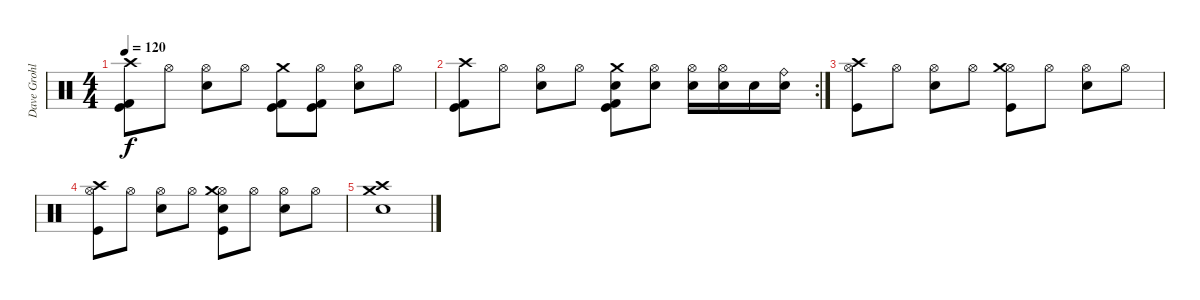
\track ("Dave Grohl : Drums" "Dave Grohl") {instrument percussion}
\staff {score}
\articulation defaults
\ts (4 4)
\tempo 120
\clef neutral
\ks c
("Crash high (hit)" "Kick (hit) 2" "Kick (hit)").8{dy f} "Hi-Hat (open)".8 ("Hi-Hat (open)" "Snare (hit) 2").8 "Hi-Hat (open)".8 ("Crash medium (hit)" "Kick (hit) 2" "Kick (hit)").8 ("Hi-Hat (open)" "Kick (hit) 2" "Kick (hit)").8 ("Hi-Hat (open)" "Snare (hit) 2").8 "Hi-Hat (open)".8 |
\rc 2
("Crash high (hit)" "Kick (hit) 2" "Kick (hit)").8 "Hi-Hat (open)".8 ("Hi-Hat (open)" "Snare (hit) 2").8 "Hi-Hat (open)".8 ("Crash medium (hit)" "Snare (hit) 2" "Kick (hit) 2" "Kick (hit)").8 ("Hi-Hat (open)" "Snare (hit) 2").8 ("Hi-Hat (open)" "Snare (hit) 2").16 ("Hi-Hat (open)" "Snare (hit) 2").16 "Snare (hit) 2".16 ("Ride (bell)" "Snare (hit) 2").16 |
("Hi-Hat (open)" "Crash high (hit)" "Kick (hit)").8 "Hi-Hat (open)".8 ("Hi-Hat (open)" "Snare (hit) 2").8 "Hi-Hat (open)".8 ("Hi-Hat (open)" "Crash medium (hit)" "Kick (hit)").8 "Hi-Hat (open)".8 ("Hi-Hat (open)" "Snare (hit) 2").8 "Hi-Hat (open)".8 |
("Hi-Hat (open)" "Crash high (hit)" "Kick (hit)").8 "Hi-Hat (open)".8 ("Hi-Hat (open)" "Snare (hit) 2").8 "Hi-Hat (open)".8 ("Hi-Hat (open)" "Crash medium (hit)" "Snare (hit) 2" "Kick (hit)").8 "Hi-Hat (open)".8 ("Hi-Hat (open)" "Snare (hit) 2").8 "Hi-Hat (open)".8 |
("Snare (hit) 2" "Crash high (hit)" "Crash medium (hit)").1
